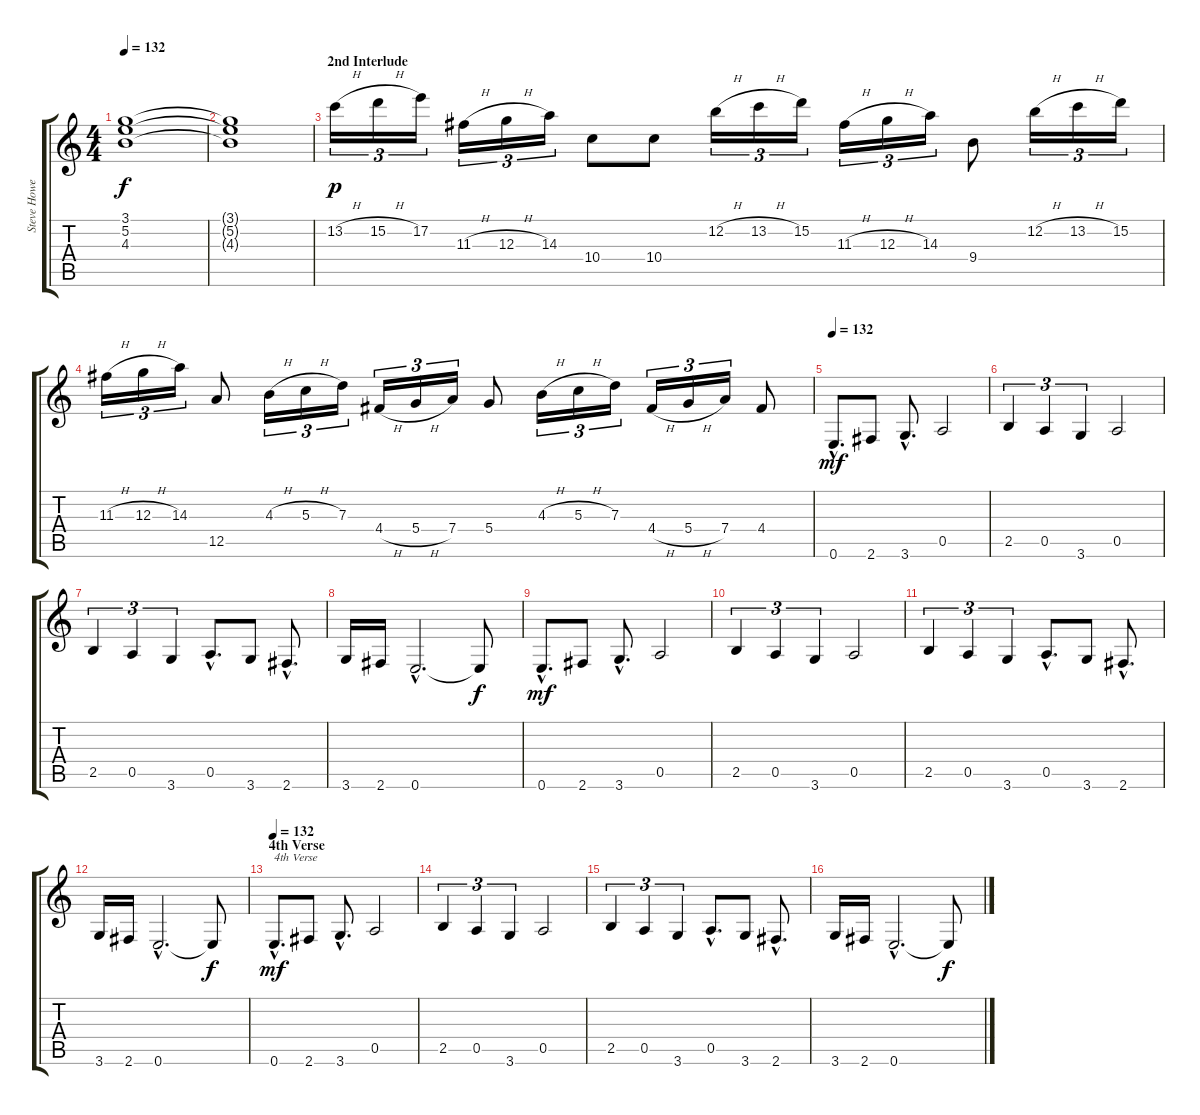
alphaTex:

\track ("Steve Howe 2" "Steve Howe") {instrument overdrivenguitar}
\staff {score tabs}
\tuning (E4 B3 G3 D3 A2 E2) {hide}
\ts (4 4)
\tempo 132
\clef g2
\ks c
(3.1{t} 5.2{t} 4.3{t}).1{dy f} |
(3.1{t} 5.2{t} 4.3{t}).1 |
\section ("" "2nd Interlude")
13.2{h}.16{tu (3 2) dy p} 15.2{h}.16{tu (3 2)} 17.2.16{tu (3 2)} 11.3{h}.16{tu (3 2)} 12.3{h}.16{tu (3 2)} 14.3.16{tu (3 2)} 10.4.8 10.4.8 12.2{h}.16{tu (3 2)} 13.2{h}.16{tu (3 2)} 15.2.16{tu (3 2)} 11.3{h}.16{tu (3 2)} 12.3{h}.16{tu (3 2)} 14.3.16{tu (3 2)} 9.4.8 12.2{h}.16{tu (3 2)} 13.2{h}.16{tu (3 2)} 15.2.16{tu (3 2)} |
11.3{h}.16{tu (3 2)} 12.3{h}.16{tu (3 2)} 14.3.16{tu (3 2)} 12.5.8 4.3{h}.16{tu (3 2)} 5.3{h}.16{tu (3 2)} 7.3.16{tu (3 2)} 4.4{h}.16{tu (3 2)} 5.4{h}.16{tu (3 2)} 7.4.16{tu (3 2)} 5.4.8 4.3{h}.16{tu (3 2)} 5.3{h}.16{tu (3 2)} 7.3.16{tu (3 2)} 4.4{h}.16{tu (3 2)} 5.4{h}.16{tu (3 2)} 7.4.16{tu (3 2)} 4.4.8 |
\tempo 132
0.6{hac}.8{d dy mf} 2.6.8 3.6{hac}.8{d} 0.5.2 |
2.5.4{tu (3 2)} 0.5.4{tu (3 2)} 3.6.4{tu (3 2)} 0.5.2 |
2.5.4{tu (3 2)} 0.5.4{tu (3 2)} 3.6.4{tu (3 2)} 0.5{hac}.8{d} 3.6.8 2.6{hac}.8{d} |
3.6.16 2.6.16 0.6{hac}.2{d} 0.6{t}.8{dy f} |
0.6{hac}.8{d dy mf} 2.6.8 3.6{hac}.8{d} 0.5.2 |
2.5.4{tu (3 2)} 0.5.4{tu (3 2)} 3.6.4{tu (3 2)} 0.5.2 |
2.5.4{tu (3 2)} 0.5.4{tu (3 2)} 3.6.4{tu (3 2)} 0.5{hac}.8{d} 3.6.8 2.6{hac}.8{d} |
3.6.16 2.6.16 0.6{hac}.2{d} 0.6{t}.8{dy f} |
\section ("" "4th Verse")
\tempo 132
0.6{hac}.8{d txt "4th Verse" dy mf} 2.6.8 3.6{hac}.8{d} 0.5.2 |
2.5.4{tu (3 2)} 0.5.4{tu (3 2)} 3.6.4{tu (3 2)} 0.5.2 |
2.5.4{tu (3 2)} 0.5.4{tu (3 2)} 3.6.4{tu (3 2)} 0.5{hac}.8{d} 3.6.8 2.6{hac}.8{d} |
3.6.16 2.6.16 0.6{hac}.2{d} 0.6{t}.8{dy f}
